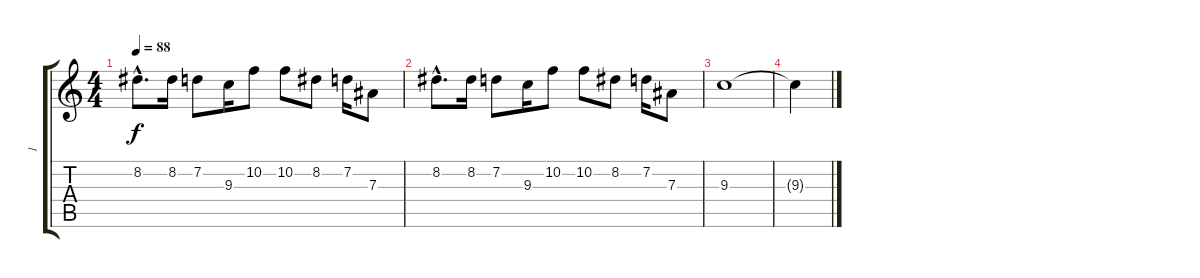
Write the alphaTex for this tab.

\track ("1" "1") {instrument distortionguitar}
\staff {score tabs}
\tuning (C4 G3 Eb3 Bb2 F2 C2) {hide}
\ts (4 4)
\tempo 88
\clef g2
\ks c
8.2{hac}.8{d dy f} 8.2.16 7.2.8 9.3.16 10.2.8 10.2.8 8.2.8 7.2.16 7.3.8 |
8.2{hac}.8{d} 8.2.16 7.2.8 9.3.16 10.2.8 10.2.8 8.2.8 7.2.16 7.3.8 |
9.3.1 |
9.3{t}.4
